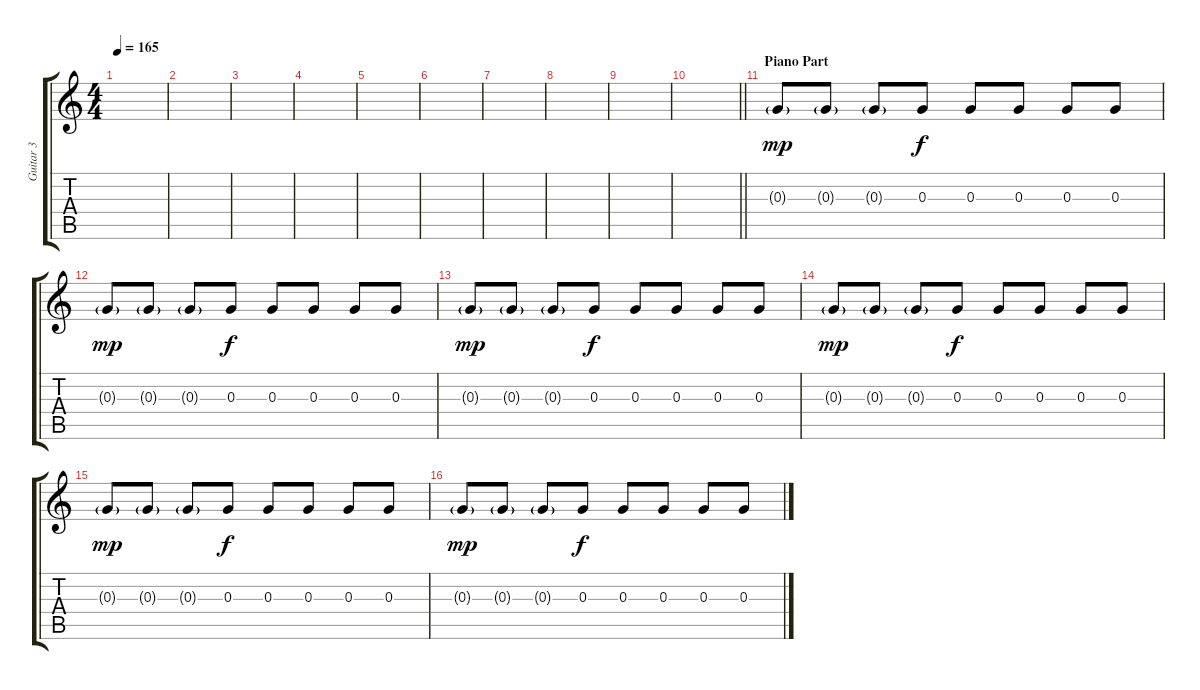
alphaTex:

\track ("Guitar 3" "Guitar 3") {instrument electricguitarmuted}
\staff {score tabs}
\tuning (E4 B3 G3 D3 A2 E2) {hide}
\ts (4 4)
\tempo 165
\clef g2
\ks c
|
|
|
|
|
|
|
|
|
\barLineRight lightlight
|
\section ("" "Piano Part")
0.3{g}.8{dy mp volume 13 instrument electricguitarmuted} 0.3{g}.8 0.3{g}.8 0.3.8{dy f} 0.3.8 0.3.8 0.3.8 0.3.8 |
0.3{g}.8{dy mp} 0.3{g}.8 0.3{g}.8 0.3.8{dy f} 0.3.8 0.3.8 0.3.8 0.3.8 |
0.3{g}.8{dy mp} 0.3{g}.8 0.3{g}.8 0.3.8{dy f} 0.3.8 0.3.8 0.3.8 0.3.8 |
0.3{g}.8{dy mp} 0.3{g}.8 0.3{g}.8 0.3.8{dy f} 0.3.8 0.3.8 0.3.8 0.3.8 |
0.3{g}.8{dy mp} 0.3{g}.8 0.3{g}.8 0.3.8{dy f} 0.3.8 0.3.8 0.3.8 0.3.8 |
0.3{g}.8{dy mp} 0.3{g}.8 0.3{g}.8 0.3.8{dy f} 0.3.8 0.3.8 0.3.8 0.3.8
